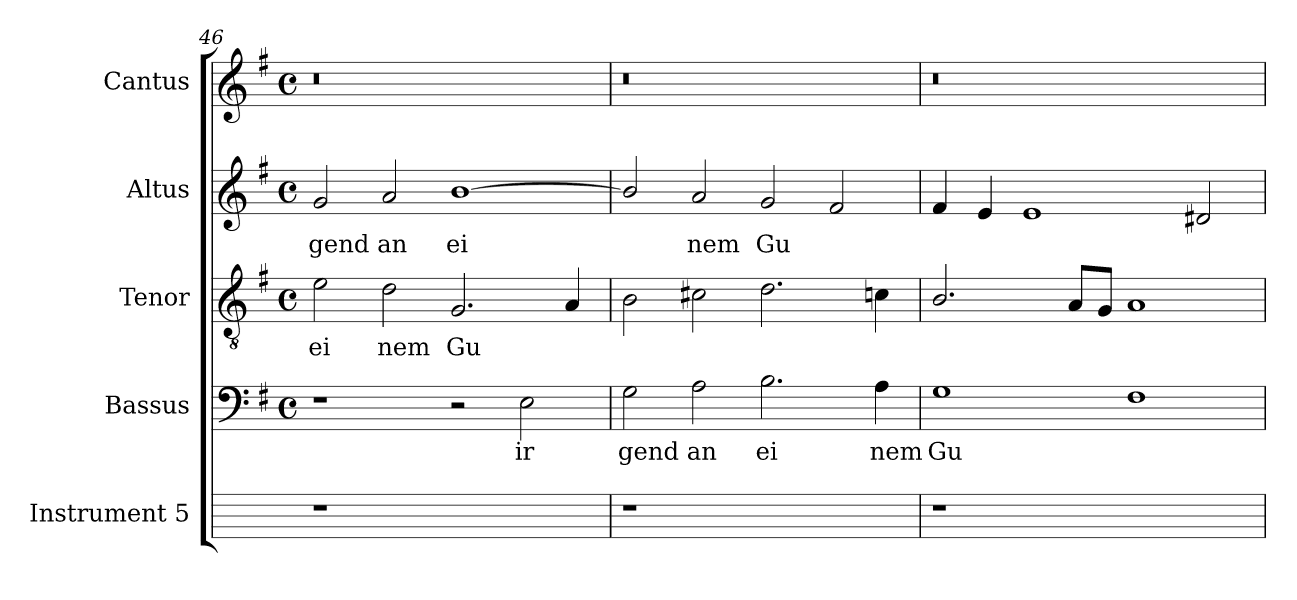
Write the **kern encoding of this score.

**kern	**kern	**text	**kern	**text	**kern	**text	**kern
*part5	*part4	*part4	*part3	*part3	*part2	*part2	*part1
*staff5	*staff4	*staff4	*staff3	*staff3	*staff2	*staff2	*staff1
*I"Instrument 5	*I"Bassus	*	*I"Tenor	*	*I"Altus	*	*I"Cantus
*	*clefF4	*	*clefGv2	*	*clefG2	*	*clefG2
*	*k[f#]	*	*k[f#]	*	*k[f#]	*	*k[f#]
*	*G:	*	*G:	*	*G:	*	*G:
*	*M4/4	*	*M4/4	*	*M4/4	*	*M4/4
*	*met(c)	*	*met(c)	*	*met(c)	*	*met(c)
=46	=46	=46	=46	=46	=46	=46	=46
!	!	!	!	!LO:LY:b:cj	!	!LO:LY:b:cj	!
1r	1r	.	2e\	ei	2g/	gend	0r
!	!	!	!	!LO:LY:b:cj	!	!LO:LY:b:cj	!
.	.	.	2d\	nem	2a/	an	.
!	!	!	!	!LO:LY:b	!	!LO:LY:b:cj	!
1ryy	2r	.	2.G/	Gu	[<1b	ei	.
!	!	!LO:LY:b:cj	!	!	!	!	!
.	2E\	ir	.	.	.	.	.
.	.	.	4A/	.	.	.	.
=47	=47	=47	=47	=47	=47	=47	=47
!	!	!LO:LY:b:cj	!	!	!	!	!
1r	2G\	gend	2B\	.	2b/]	.	0r
!	!	!LO:LY:b:cj	!	!	!	!LO:LY:b:cj	!
.	2A\	an	2c#X\	.	2a/	nem	.
!	!	!LO:LY:b:cj	!	!	!	!LO:LY:b	!
1ryy	2.B\	ei	2.d\	.	2g/	Gu	.
.	.	.	.	.	2f#/	.	.
!	!	!LO:LY:b:cj	!	!	!	!	!
.	4A\	nem	4cn\	.	.	.	.
=48	=48	=48	=48	=48	=48	=48	=48
!	!	!LO:LY:b:cj	!	!	!	!	!
1r	1G	Gu	2.B/	.	4f#/	.	0r
.	.	.	.	.	4e/	.	.
.	.	.	.	.	1e	.	.
.	.	.	8A/L	.	.	.	.
.	.	.	8G/J	.	.	.	.
1ryy	1F#	.	1A	.	.	.	.
.	.	.	.	.	2d#X/	.	.
=	=	=	=	=	=	=	=
*-	*-	*-	*-	*-	*-	*-	*-
